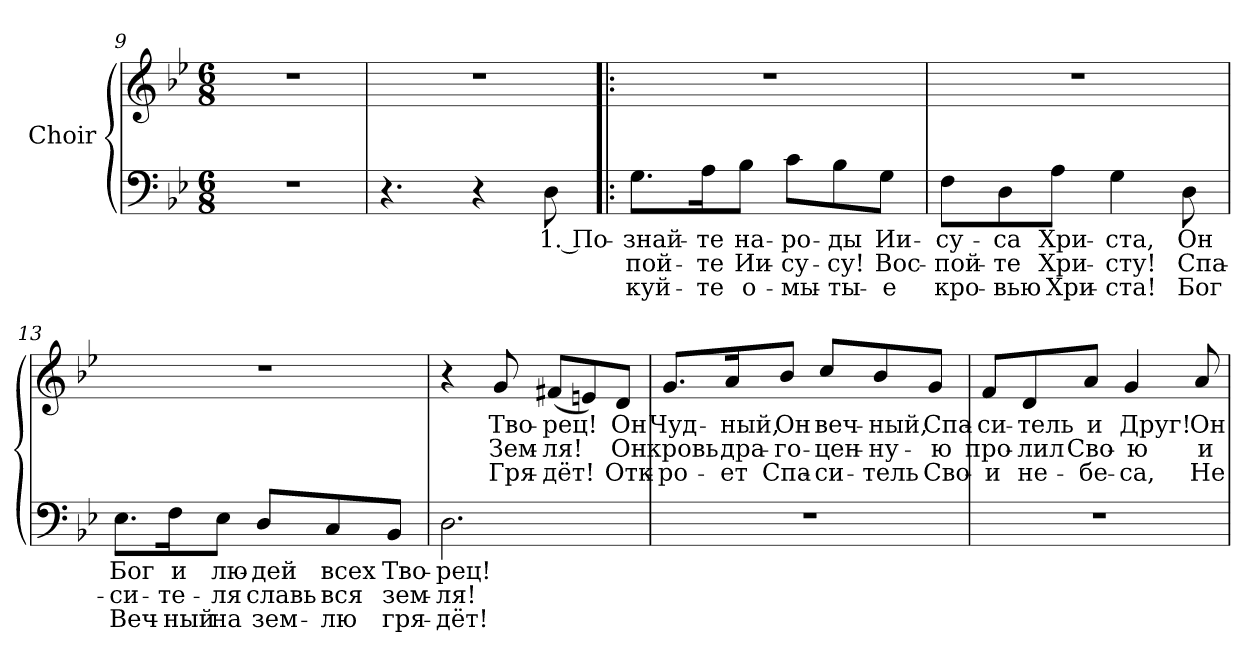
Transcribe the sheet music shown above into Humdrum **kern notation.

**kern	**text	**text	**text	**kern	**text	**text	**text
*part1	*part1	*part1	*part1	*part1	*part1	*part1	*part1
*staff2	*staff2	*staff2	*staff2	*staff1	*staff1	*staff1	*staff1
*I"Choir	*	*	*	*	*	*	*
*clefF4	*	*	*	*clefG2	*	*	*
*k[b-e-]	*	*	*	*k[b-e-]	*	*	*
*g:	*	*	*	*g:	*	*	*
*M6/8	*	*	*	*M6/8	*	*	*
=9	=9	=9	=9	=9	=9	=9	=9
2.r	.	.	.	2.r	.	.	.
=10	=10	=10	=10	=10	=10	=10	=10
!	!	!	!	!LO:N:vis=1	!	!	!
4.r	.	.	.	2.r	.	.	.
4r	.	.	.	.	.	.	.
!	!LO:LY:a:color=#000000	!	!	!	!	!	!
8Di\	1. По-	.	.	.	.	.	.
=11!|:	=11!|:	=11!|:	=11!|:	=11!|:	=11!|:	=11!|:	=11!|:
!	!LO:LY:a:color=#000000	!LO:LY:a:color=#000000	!LO:LY:a:color=#000000	!LO:N:vis=1	!	!	!
8.Gi\L	-знай-	пой-	куй-	2.r	.	.	.
!	!LO:LY:a:color=#000000	!LO:LY:a:color=#000000	!LO:LY:a:color=#000000	!	!	!	!
16Ai\K	-те	-те	-те	.	.	.	.
!	!LO:LY:a:color=#000000	!LO:LY:a:color=#000000	!LO:LY:a:color=#000000	!	!	!	!
8B-i\J	на-	Ии-	о-	.	.	.	.
!	!LO:LY:a:color=#000000	!LO:LY:a:color=#000000	!LO:LY:a:color=#000000	!	!	!	!
8ci\L	-ро-	-су-	-мы-	.	.	.	.
!	!LO:LY:a:color=#000000	!LO:LY:a:color=#000000	!LO:LY:a:color=#000000	!	!	!	!
8B-i\	-ды	-су!	-ты-	.	.	.	.
!	!LO:LY:a:color=#000000	!LO:LY:a:color=#000000	!LO:LY:a:color=#000000	!	!	!	!
8Gi\J	Ии-	Вос-	-е	.	.	.	.
=12	=12	=12	=12	=12	=12	=12	=12
!	!LO:LY:a:color=#000000	!LO:LY:a:color=#000000	!LO:LY:a:color=#000000	!LO:N:vis=1	!	!	!
8Fi\L	-су-	-пой-	кро-	2.r	.	.	.
!	!LO:LY:a:color=#000000	!LO:LY:a:color=#000000	!LO:LY:a:color=#000000	!	!	!	!
8Di\	-са	-те	-вью	.	.	.	.
!	!LO:LY:a:color=#000000	!LO:LY:a:color=#000000	!LO:LY:a:color=#000000	!	!	!	!
8Ai\J	Хри-	Хри-	Хри-	.	.	.	.
!	!LO:LY:a:color=#000000	!LO:LY:a:color=#000000	!LO:LY:a:color=#000000	!	!	!	!
4Gi\	-ста,	-сту!	-ста!	.	.	.	.
!	!LO:LY:a:color=#000000	!LO:LY:a:color=#000000	!LO:LY:a:color=#000000	!	!	!	!
8Di\	Он	Спа-	Бог	.	.	.	.
!!LO:LB:g=z
=13	=13	=13	=13	=13	=13	=13	=13
!	!LO:LY:a:color=#000000	!LO:LY:a:color=#000000	!LO:LY:a:color=#000000	!LO:N:vis=1	!	!	!
8.E-i\L	Бог	-си-	Веч-	2.r	.	.	.
!	!LO:LY:a:color=#000000	!LO:LY:a:color=#000000	!LO:LY:a:color=#000000	!	!	!	!
16Fi\K	и	-те-	-ный	.	.	.	.
!	!LO:LY:a:color=#000000	!LO:LY:a:color=#000000	!LO:LY:a:color=#000000	!	!	!	!
8E-i\J	лю-	-ля	на	.	.	.	.
!	!LO:LY:a:color=#000000	!LO:LY:a:color=#000000	!LO:LY:a:color=#000000	!	!	!	!
8Di/L	-дей	славь	зем-	.	.	.	.
!	!LO:LY:a:color=#000000	!LO:LY:a:color=#000000	!LO:LY:a:color=#000000	!	!	!	!
8Ci/	всех	вся	-лю	.	.	.	.
!	!LO:LY:a:color=#000000	!LO:LY:a:color=#000000	!LO:LY:a:color=#000000	!	!	!	!
8BB-i/J	Тво-	зем-	гря-	.	.	.	.
=14	=14	=14	=14	=14	=14	=14	=14
!	!LO:LY:a:color=#000000	!LO:LY:a:color=#000000	!LO:LY:a:color=#000000	!	!	!	!
2.Di\	-рец!	-ля!	-дёт!	4r	.	.	.
!	!	!	!	!	!LO:LY:b:color=#000000	!LO:LY:b:color=#000000	!LO:LY:b:color=#000000
.	.	.	.	8gi/	Тво-	Зем-	Гря-
!	!	!	!	!	!LO:LY:b:color=#000000	!LO:LY:b:color=#000000	!LO:LY:b:color=#000000
.	.	.	.	(8f#Xi/L	-рец!	-ля!	-дёт!
.	.	.	.	8eni/)	.	.	.
!	!	!	!	!	!LO:LY:b:color=#000000	!LO:LY:b:color=#000000	!LO:LY:b:color=#000000
.	.	.	.	8di/J	Он	Он	Отк-
=15	=15	=15	=15	=15	=15	=15	=15
!LO:N:vis=1	!	!	!	!	!	!	!
!	!	!	!	!	!LO:LY:b:color=#000000	!LO:LY:b:color=#000000	!LO:LY:b:color=#000000
2.r	.	.	.	8.gi/L	Чуд-	кровь	-ро-
!	!	!	!	!	!LO:LY:b:color=#000000	!LO:LY:b:color=#000000	!LO:LY:b:color=#000000
.	.	.	.	16ai/K	-ный,	дра-	-ет
!	!	!	!	!	!LO:LY:b:color=#000000	!LO:LY:b:color=#000000	!LO:LY:b:color=#000000
.	.	.	.	8b-i/J	Он	-го-	Спа-
!	!	!	!	!	!LO:LY:b:color=#000000	!LO:LY:b:color=#000000	!LO:LY:b:color=#000000
.	.	.	.	8cci/L	веч-	-цен-	-си-
!	!	!	!	!	!LO:LY:b:color=#000000	!LO:LY:b:color=#000000	!LO:LY:b:color=#000000
.	.	.	.	8b-i/	-ный,	-ну-	-тель
!	!	!	!	!	!LO:LY:b:color=#000000	!LO:LY:b:color=#000000	!LO:LY:b:color=#000000
.	.	.	.	8gi/J	Спа-	-ю	Сво-
!!LO:LB:g=z
=16	=16	=16	=16	=16	=16	=16	=16
!LO:N:vis=1	!	!	!	!	!	!	!
!	!	!	!	!	!LO:LY:b:color=#000000	!LO:LY:b:color=#000000	!LO:LY:b:color=#000000
2.r	.	.	.	8fi/L	-си-	про-	-и
!	!	!	!	!	!LO:LY:b:color=#000000	!LO:LY:b:color=#000000	!LO:LY:b:color=#000000
.	.	.	.	8di/	-тель	-лил	не-
!	!	!	!	!	!LO:LY:b:color=#000000	!LO:LY:b:color=#000000	!LO:LY:b:color=#000000
.	.	.	.	8ai/J	и	Сво-	-бе-
!	!	!	!	!	!LO:LY:b:color=#000000	!LO:LY:b:color=#000000	!LO:LY:b:color=#000000
.	.	.	.	4gi/	Друг!	-ю	-са,
!	!	!	!	!	!LO:LY:b:color=#000000	!LO:LY:b:color=#000000	!LO:LY:b:color=#000000
.	.	.	.	8ai/	Он	и	Не-
=	=	=	=	=	=	=	=
*-	*-	*-	*-	*-	*-	*-	*-
